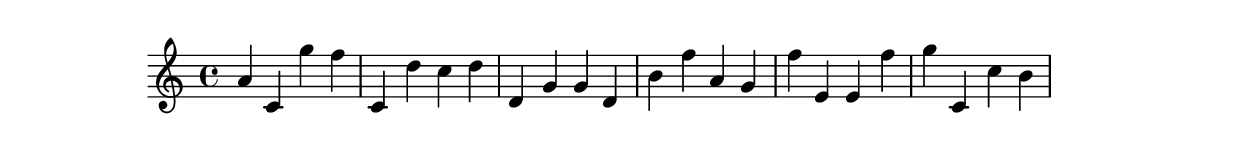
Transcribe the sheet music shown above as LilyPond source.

%% Do not edit this file; it is auto-generated from LSR http://lsr.dsi.unimi.it
%% This file is in the public domain.
\version "2.11.62"

\header {
  lsrtags = "pitches"

  texidoces = "
Este fragmento de código basado en Scheme genera
24 notas aleatorias (o tantas como se necesiten), basándose en la
hora actual (o en cualquier número pseudo-aleatorio que se
especifique en su lugar, para obtener las mismas notas aleatorias
cada vez): es decir, para obtener distintos patrones de notas,
sólo tiene que modificar este número.

"
  doctitlees = "Generación de notas aleatorias"

  texidoc = "
This Scheme-based snippet generates 24 random notes (or as many as
required), based on the current time (or any randomish number specified
instead, in order to obtain the same random notes each time): i.e., to
get different random note patterns, just change this number.

"
  doctitle = "Generating random notes"
} % begin verbatim

\score {
  { #(let ((random-state (seed->random-state (current-time))))
    (ly:export
     (make-music 'SequentialMusic 'elements
      (map (lambda x
           (let ((idx (random 12 random-state)))
            (make-music 'EventChord
             'elements (list (make-music 'NoteEvent
                              'duration (ly:make-duration 2 0 1 1)
                              'pitch (ly:make-pitch (quotient idx 7)
                                      (remainder idx 7)
                                      0))))))
       (make-list 24)))))
  }
}
